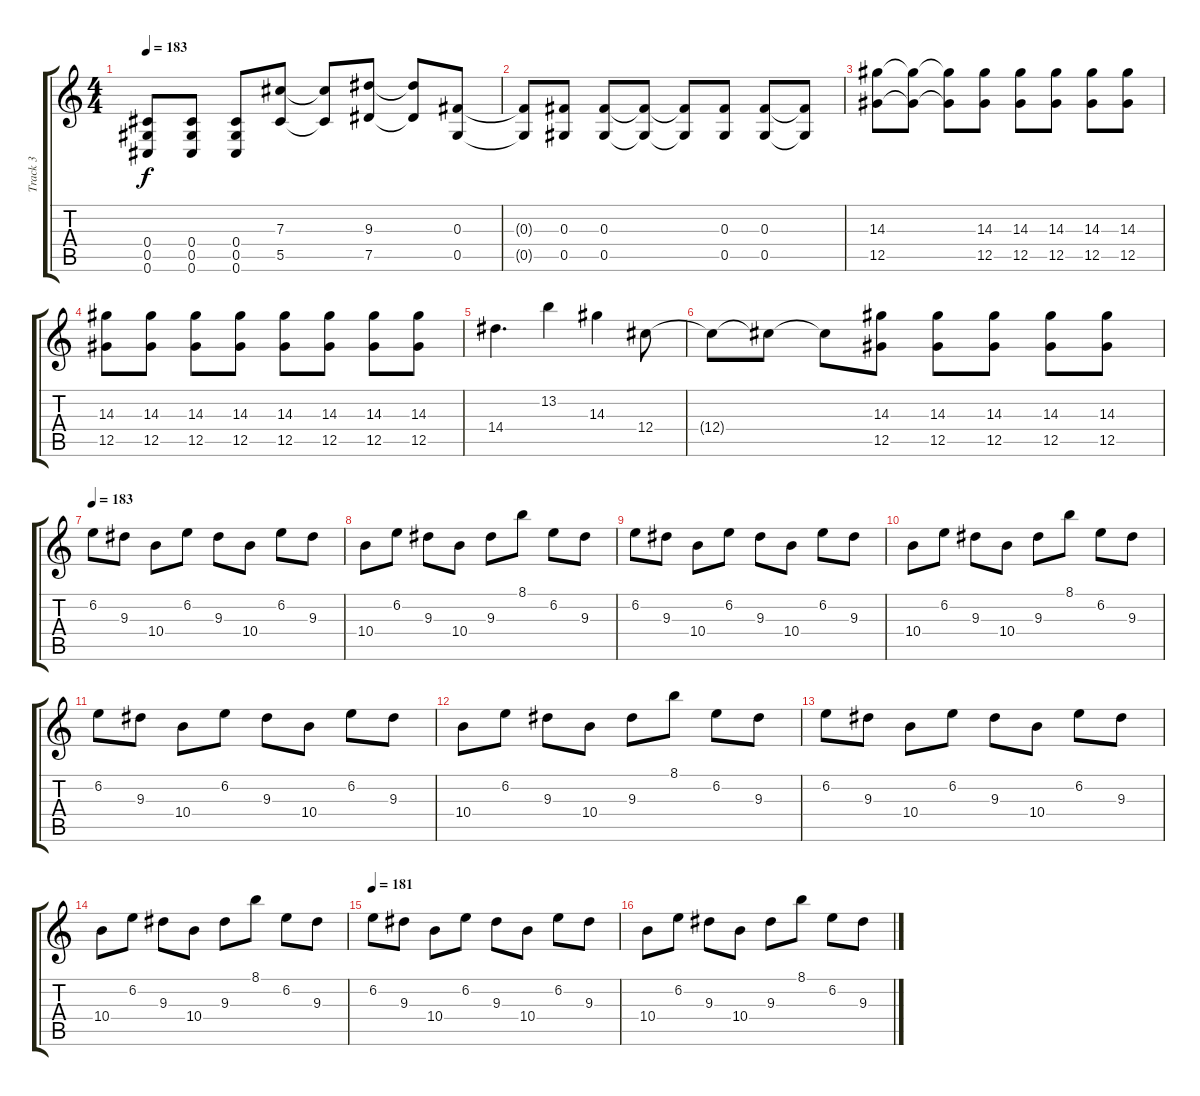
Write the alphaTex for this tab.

\track ("Track 3" "Track 3") {instrument overdrivenguitar}
\staff {score tabs}
\tuning (Eb4 Bb3 Gb3 Db3 Ab2 Db2) {hide}
\ts (4 4)
\tempo 183
\clef g2
\ks c
(0.4 0.5 0.6).8{dy f} (0.4 0.5 0.6).8 (0.4 0.5 0.6).8 (7.3 5.5).8 (7.3{t} 5.5{t}).8 (9.3 7.5).8 (9.3{t} 7.5{t}).8 (0.3 0.5).8 |
(0.3{t} 0.5{t}).8 (0.3 0.5).8 (0.3 0.5).8 (0.3{t} 0.5{t}).8 (0.3{t} 0.5{t}).8 (0.3 0.5).8 (0.3 0.5).8 (0.3{t} 0.5{t}).8 |
(14.3 12.5).8 (14.3{t} 12.5{t}).8 (14.3{t} 12.5{t}).8 (14.3 12.5).8 (14.3 12.5).8 (14.3 12.5).8 (14.3 12.5).8 (14.3 12.5).8 |
(14.3 12.5).8 (14.3 12.5).8 (14.3 12.5).8 (14.3 12.5).8 (14.3 12.5).8 (14.3 12.5).8 (14.3 12.5).8 (14.3 12.5).8 |
14.4.4{d} 13.2.4 14.3.4 12.4.8 |
12.4{t}.8 12.4{t}.8 12.4{t}.8 (14.3 12.5).8 (14.3 12.5).8 (14.3 12.5).8 (14.3 12.5).8 (14.3 12.5).8 |
\tempo 183
6.2.8 9.3.8 10.4.8 6.2.8 9.3.8 10.4.8 6.2.8 9.3.8 |
10.4.8 6.2.8 9.3.8 10.4.8 9.3.8 8.1.8 6.2.8 9.3.8 |
6.2.8 9.3.8 10.4.8 6.2.8 9.3.8 10.4.8 6.2.8 9.3.8 |
10.4.8 6.2.8 9.3.8 10.4.8 9.3.8 8.1.8 6.2.8 9.3.8 |
6.2.8 9.3.8 10.4.8 6.2.8 9.3.8 10.4.8 6.2.8 9.3.8 |
10.4.8 6.2.8 9.3.8 10.4.8 9.3.8 8.1.8 6.2.8 9.3.8 |
6.2.8 9.3.8 10.4.8 6.2.8 9.3.8 10.4.8 6.2.8 9.3.8 |
10.4.8 6.2.8 9.3.8 10.4.8 9.3.8 8.1.8 6.2.8 9.3.8 |
\tempo 181
6.2.8 9.3.8 10.4.8 6.2.8 9.3.8 10.4.8 6.2.8 9.3.8 |
10.4.8 6.2.8 9.3.8 10.4.8 9.3.8 8.1.8 6.2.8 9.3.8
